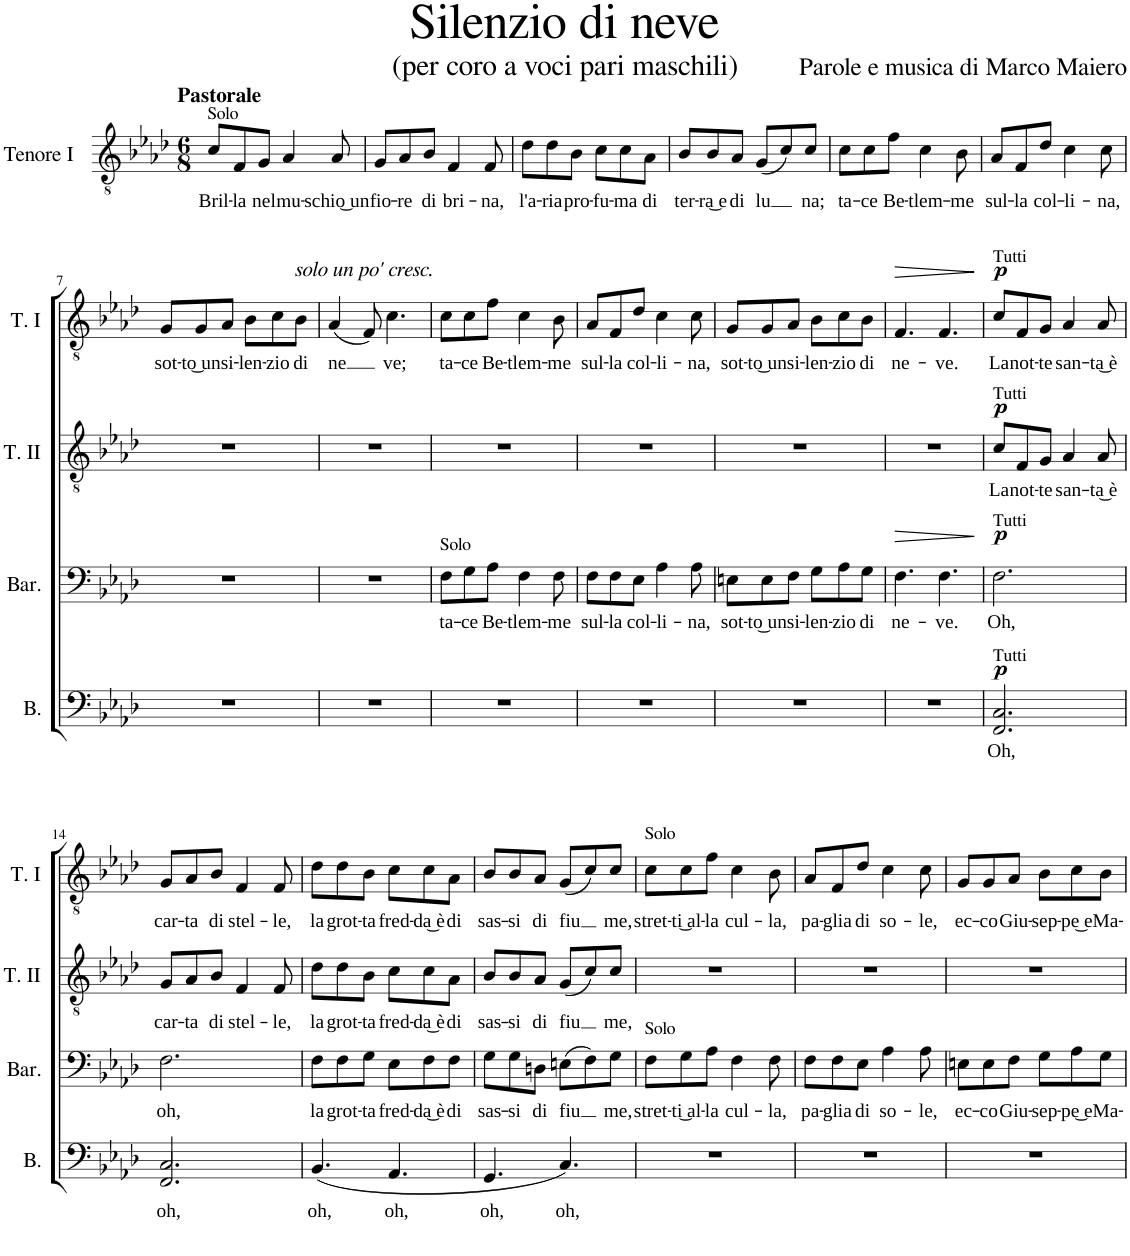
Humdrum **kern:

**kern	**text	**dynam	**kern	**text	**dynam	**kern	**text	**dynam	**kern	**text	**dynam
*part4	*part4	*part4	*part3	*part3	*part3	*part2	*part2	*part2	*part1	*part1	*part1
*staff4	*staff4	*staff4	*staff3	*staff3	*staff3	*staff2	*staff2	*staff2	*staff1	*staff1	*staff1
*I"Basso	*	*	*I"Baritono	*	*	*I"Tenore II	*	*	*I"Tenore I	*	*
*I'B.	*	*	*I'Bar.	*	*	*I'T. II	*	*	*I'T. I	*	*
*stria5	*	*	*stria5	*	*	*stria5	*	*	*	*	*
*clefF4	*	*	*clefF4	*	*	*clefGv2	*	*	*clefGv2	*	*
*Trd4c7	*	*	*	*	*	*	*	*	*	*	*
*k[b-e-a-d-]	*	*	*k[b-e-a-d-]	*	*	*k[b-e-a-d-]	*	*	*k[b-e-a-d-]	*	*
*M6/8	*	*	*M6/8	*	*	*M6/8	*	*	*M6/8	*	*
=1	=1	=1	=1	=1	=1	=1	=1	=1	=1	=1	=1
!	!	!	!	!	!	!	!	!	!LO:TX:a:t=Solo	!	!
!	!	!	!	!	!	!	!	!	!LO:TX:a:B:t=Pastorale	!	!
!	!	!	!	!	!	!	!	!	!	!LO:LY:b	!
2r	.	.	2r	.	.	2.r	.	.	8c/L	Bril-	.
!	!	!	!	!	!	!	!	!	!	!LO:LY:b	!
.	.	.	.	.	.	.	.	.	8F/	-la	.
!	!	!	!	!	!	!	!	!	!	!LO:LY:b	!
.	.	.	.	.	.	.	.	.	8G/J	nel	.
!	!	!	!	!	!	!	!	!	!	!LO:LY:b	!
.	.	.	.	.	.	.	.	.	4A-/	mu-	.
4r	.	.	4r	.	.	.	.	.	.	.	.
!	!	!	!	!	!	!	!	!	!	!LO:LY:b	!
.	.	.	.	.	.	.	.	.	8A-/	-schio͜ un	.
=2	=2	=2	=2	=2	=2	=2	=2	=2	=2	=2	=2
!	!	!	!	!	!	!	!	!	!	!LO:LY:b	!
2.r	.	.	2.r	.	.	2.r	.	.	8G/L	fio-	.
!	!	!	!	!	!	!	!	!	!	!LO:LY:b	!
.	.	.	.	.	.	.	.	.	8A-/	-re	.
!	!	!	!	!	!	!	!	!	!	!LO:LY:b	!
.	.	.	.	.	.	.	.	.	8B-/J	di	.
!	!	!	!	!	!	!	!	!	!	!LO:LY:b	!
.	.	.	.	.	.	.	.	.	4F/	bri-	.
!	!	!	!	!	!	!	!	!	!	!LO:LY:b	!
.	.	.	.	.	.	.	.	.	8F/	-na,	.
=3	=3	=3	=3	=3	=3	=3	=3	=3	=3	=3	=3
!	!	!	!	!	!	!	!	!	!	!LO:LY:b	!
2.r	.	.	2.r	.	.	2.r	.	.	8d-\L	l'a-	.
!	!	!	!	!	!	!	!	!	!	!LO:LY:b	!
.	.	.	.	.	.	.	.	.	8d-\	-ria	.
!	!	!	!	!	!	!	!	!	!	!LO:LY:b	!
.	.	.	.	.	.	.	.	.	8B-\J	pro-	.
!	!	!	!	!	!	!	!	!	!	!LO:LY:b	!
.	.	.	.	.	.	.	.	.	8c\L	-fu-	.
!	!	!	!	!	!	!	!	!	!	!LO:LY:b	!
.	.	.	.	.	.	.	.	.	8c\	-ma	.
!	!	!	!	!	!	!	!	!	!	!LO:LY:b	!
.	.	.	.	.	.	.	.	.	8A-\J	di	.
=4	=4	=4	=4	=4	=4	=4	=4	=4	=4	=4	=4
!	!	!	!	!	!	!	!	!	!	!LO:LY:b	!
2.r	.	.	2.r	.	.	2.r	.	.	8B-/L	ter-	.
!	!	!	!	!	!	!	!	!	!	!LO:LY:b	!
.	.	.	.	.	.	.	.	.	8B-/	-ra͜ e	.
!	!	!	!	!	!	!	!	!	!	!LO:LY:b	!
.	.	.	.	.	.	.	.	.	8A-/J	di	.
!	!	!	!	!	!	!	!	!	!	!LO:LY:b	!
.	.	.	.	.	.	.	.	.	(8G/L	-lu	.
.	.	.	.	.	.	.	.	.	8c/)	.	.
!	!	!	!	!	!	!	!	!	!	!LO:LY:b	!
.	.	.	.	.	.	.	.	.	8c/J	na;	.
=5	=5	=5	=5	=5	=5	=5	=5	=5	=5	=5	=5
!	!	!	!	!	!	!	!	!	!	!LO:LY:b	!
2.r	.	.	2.r	.	.	2.r	.	.	8c\L	ta-	.
!	!	!	!	!	!	!	!	!	!	!LO:LY:b	!
.	.	.	.	.	.	.	.	.	8c\	-ce	.
!	!	!	!	!	!	!	!	!	!	!LO:LY:b	!
.	.	.	.	.	.	.	.	.	8f\J	Be-	.
!	!	!	!	!	!	!	!	!	!	!LO:LY:b	!
.	.	.	.	.	.	.	.	.	4c\	-tlem-	.
!	!	!	!	!	!	!	!	!	!	!LO:LY:b	!
.	.	.	.	.	.	.	.	.	8B-\	-me	.
=6	=6	=6	=6	=6	=6	=6	=6	=6	=6	=6	=6
!	!	!	!	!	!	!	!	!	!	!LO:LY:b	!
2.r	.	.	2.r	.	.	2.r	.	.	8A-/L	sul-	.
!	!	!	!	!	!	!	!	!	!	!LO:LY:b	!
.	.	.	.	.	.	.	.	.	8F/	-la	.
!	!	!	!	!	!	!	!	!	!	!LO:LY:b	!
.	.	.	.	.	.	.	.	.	8d-/J	col-	.
!	!	!	!	!	!	!	!	!	!	!LO:LY:b	!
.	.	.	.	.	.	.	.	.	4c\	-li-	.
!	!	!	!	!	!	!	!	!	!	!LO:LY:b	!
.	.	.	.	.	.	.	.	.	8c\	-na,	.
!!LO:LB:g=z
=7	=7	=7	=7	=7	=7	=7	=7	=7	=7	=7	=7
!	!	!	!	!	!	!	!	!	!	!LO:LY:b	!
2.r	.	.	2.r	.	.	2.r	.	.	8G/L	sot-	.
!	!	!	!	!	!	!	!	!	!	!LO:LY:b	!
.	.	.	.	.	.	.	.	.	8G/	-to͜ un	.
!	!	!	!	!	!	!	!	!	!	!LO:LY:b	!
.	.	.	.	.	.	.	.	.	8A-/J	si-	.
!	!	!	!	!	!	!	!	!	!	!LO:LY:b	!
.	.	.	.	.	.	.	.	.	8B-\L	-len-	.
!	!	!	!	!	!	!	!	!	!	!LO:LY:b	!
.	.	.	.	.	.	.	.	.	8c\	-zio	.
!	!	!	!	!	!	!	!	!	!LO:TX:a:i:t=solo un po' cresc.	!	!
!	!	!	!	!	!	!	!	!	!	!LO:LY:b	!
.	.	.	.	.	.	.	.	.	8B-\J	di	.
=8	=8	=8	=8	=8	=8	=8	=8	=8	=8	=8	=8
!	!	!	!	!	!	!	!	!	!	!LO:LY:b	!
2.r	.	.	2.r	.	.	2.r	.	.	(4A-/	-ne	.
.	.	.	.	.	.	.	.	.	8F/)	.	.
!	!	!	!	!	!	!	!	!	!	!LO:LY:b	!
.	.	.	.	.	.	.	.	.	4.c\	ve;	.
=9	=9	=9	=9	=9	=9	=9	=9	=9	=9	=9	=9
!	!	!	!LO:TX:a:t=Solo	!	!	!	!	!	!	!	!
!	!	!	!	!LO:LY:b	!	!	!	!	!	!LO:LY:b	!
2.r	.	.	8F\L	ta-	.	2.r	.	.	8c\L	ta-	.
!	!	!	!	!LO:LY:b	!	!	!	!	!	!LO:LY:b	!
.	.	.	8G\	-ce	.	.	.	.	8c\	-ce	.
!	!	!	!	!LO:LY:b	!	!	!	!	!	!LO:LY:b	!
.	.	.	8A-\J	Be-	.	.	.	.	8f\J	Be-	.
!	!	!	!	!LO:LY:b	!	!	!	!	!	!LO:LY:b	!
.	.	.	4F\	-tlem-	.	.	.	.	4c\	-tlem-	.
!	!	!	!	!LO:LY:b	!	!	!	!	!	!LO:LY:b	!
.	.	.	8F\	-me	.	.	.	.	8B-\	-me	.
=10	=10	=10	=10	=10	=10	=10	=10	=10	=10	=10	=10
!	!	!	!	!LO:LY:b	!	!	!	!	!	!LO:LY:b	!
2.r	.	.	8F\L	sul-	.	2.r	.	.	8A-/L	sul-	.
!	!	!	!	!LO:LY:b	!	!	!	!	!	!LO:LY:b	!
.	.	.	8F\	-la	.	.	.	.	8F/	-la	.
!	!	!	!	!LO:LY:b	!	!	!	!	!	!LO:LY:b	!
.	.	.	8E-\J	col-	.	.	.	.	8d-/J	col-	.
!	!	!	!	!LO:LY:b	!	!	!	!	!	!LO:LY:b	!
.	.	.	4A-\	-li-	.	.	.	.	4c\	-li-	.
!	!	!	!	!LO:LY:b	!	!	!	!	!	!LO:LY:b	!
.	.	.	8A-\	-na,	.	.	.	.	8c\	-na,	.
=11	=11	=11	=11	=11	=11	=11	=11	=11	=11	=11	=11
!	!	!	!	!LO:LY:b	!	!	!	!	!	!LO:LY:b	!
2.r	.	.	8En\L	sot-	.	2.r	.	.	8G/L	sot-	.
!	!	!	!	!LO:LY:b	!	!	!	!	!	!LO:LY:b	!
.	.	.	8E\	-to͜ un	.	.	.	.	8G/	-to͜ un	.
!	!	!	!	!LO:LY:b	!	!	!	!	!	!LO:LY:b	!
.	.	.	8F\J	si-	.	.	.	.	8A-/J	si-	.
!	!	!	!	!LO:LY:b	!	!	!	!	!	!LO:LY:b	!
.	.	.	8G\L	-len-	.	.	.	.	8B-\L	-len-	.
!	!	!	!	!LO:LY:b	!	!	!	!	!	!LO:LY:b	!
.	.	.	8A-\	-zio	.	.	.	.	8c\	-zio	.
!	!	!	!	!LO:LY:b	!	!	!	!	!	!LO:LY:b	!
.	.	.	8G\J	di	.	.	.	.	8B-\J	di	.
=12	=12	=12	=12	=12	=12	=12	=12	=12	=12	=12	=12
!	!	!	!	!LO:LY:b	!LO:HP:b	!	!	!	!	!LO:LY:b	!LO:HP:b
2.r	.	.	4.F\	ne-	>	2.r	.	.	4.F/	ne-	>
!	!	!	!	!LO:LY:b	!	!	!	!	!	!LO:LY:b	!
.	.	.	4.F\	-ve.	.	.	.	.	4.F/	-ve.	.
.	.	.	.	.	]	.	.	.	.	.	]
=13	=13	=13	=13	=13	=13	=13	=13	=13	=13	=13	=13
!	!	!	!	!	!	!	!	!	!LO:TX:a:t=Tutti	!	!
!	!	!	!	!	!	!LO:TX:a:t=Tutti	!	!	!	!	!
!	!	!	!LO:TX:a:t=Tutti	!	!	!	!	!	!	!	!
!LO:TX:a:t=Tutti	!	!	!	!	!	!	!	!	!	!	!
!	!LO:LY:b	!LO:DY:a	!	!LO:LY:b	!LO:DY:a	!	!LO:LY:b	!LO:DY:a	!	!LO:LY:b	!LO:DY:a
*^	*	*	*	*	*	*	*	*	*	*	*
2.C/	2.FF/	Oh,	p	2.F\	Oh,	p	8c/L	La	p	8c/L	La	p
!	!	!	!	!	!	!	!	!LO:LY:b	!	!	!LO:LY:b	!
.	.	.	.	.	.	.	8F/	not-	.	8F/	not-	.
!	!	!	!	!	!	!	!	!LO:LY:b	!	!	!LO:LY:b	!
.	.	.	.	.	.	.	8G/J	-te	.	8G/J	-te	.
!	!	!	!	!	!	!	!	!LO:LY:b	!	!	!LO:LY:b	!
.	.	.	.	.	.	.	4A-/	san-	.	4A-/	san-	.
!	!	!	!	!	!	!	!	!LO:LY:b	!	!	!LO:LY:b	!
.	.	.	.	.	.	.	8A-/	-ta͜ è	.	8A-/	-ta͜ è	.
!!LO:LB:g=z
=14	=14	=14	=14	=14	=14	=14	=14	=14	=14	=14	=14	=14
!	!	!LO:LY:b	!	!	!LO:LY:b	!	!	!LO:LY:b	!	!	!LO:LY:b	!
2.C/	2.FF/	oh,	.	2.F\	oh,	.	8G/L	car-	.	8G/L	car-	.
!	!	!	!	!	!	!	!	!LO:LY:b	!	!	!LO:LY:b	!
.	.	.	.	.	.	.	8A-/	-ta	.	8A-/	-ta	.
!	!	!	!	!	!	!	!	!LO:LY:b	!	!	!LO:LY:b	!
.	.	.	.	.	.	.	8B-/J	di	.	8B-/J	di	.
!	!	!	!	!	!	!	!	!LO:LY:b	!	!	!LO:LY:b	!
.	.	.	.	.	.	.	4F/	stel-	.	4F/	stel-	.
!	!	!	!	!	!	!	!	!LO:LY:b	!	!	!LO:LY:b	!
.	.	.	.	.	.	.	8F/	-le,	.	8F/	-le,	.
*v	*v	*	*	*	*	*	*	*	*	*	*	*
=15	=15	=15	=15	=15	=15	=15	=15	=15	=15	=15	=15
!	!LO:LY:b	!	!	!LO:LY:b	!	!	!LO:LY:b	!	!	!LO:LY:b	!
(4.BB-/	oh,	.	8F\L	la	.	8d-\L	la	.	8d-\L	la	.
!	!	!	!	!LO:LY:b	!	!	!LO:LY:b	!	!	!LO:LY:b	!
.	.	.	8F\	grot-	.	8d-\	grot-	.	8d-\	grot-	.
!	!	!	!	!LO:LY:b	!	!	!LO:LY:b	!	!	!LO:LY:b	!
.	.	.	8G\J	-ta	.	8B-\J	-ta	.	8B-\J	-ta	.
!	!LO:LY:b	!	!	!LO:LY:b	!	!	!LO:LY:b	!	!	!LO:LY:b	!
4.AA-/	oh,	.	8E-\L	fred-	.	8c\L	fred-	.	8c\L	fred-	.
!	!	!	!	!LO:LY:b	!	!	!LO:LY:b	!	!	!LO:LY:b	!
.	.	.	8F\	-da͜ è	.	8c\	-da͜ è	.	8c\	-da͜ è	.
!	!	!	!	!LO:LY:b	!	!	!LO:LY:b	!	!	!LO:LY:b	!
.	.	.	8F\J	di	.	8A-\J	di	.	8A-\J	di	.
=16	=16	=16	=16	=16	=16	=16	=16	=16	=16	=16	=16
!	!LO:LY:b	!	!	!LO:LY:b	!	!	!LO:LY:b	!	!	!LO:LY:b	!
4.GG/	oh,	.	8G\L	sas-	.	8B-/L	sas-	.	8B-/L	sas-	.
!	!	!	!	!LO:LY:b	!	!	!LO:LY:b	!	!	!LO:LY:b	!
.	.	.	8G\	-si	.	8B-/	-si	.	8B-/	-si	.
!	!	!	!	!LO:LY:b	!	!	!LO:LY:b	!	!	!LO:LY:b	!
.	.	.	8Dn\J	di	.	8A-/J	di	.	8A-/J	di	.
!	!LO:LY:b	!	!	!LO:LY:b	!	!	!LO:LY:b	!	!	!LO:LY:b	!
4.C/)	oh,	.	(8En\L	-fiu	.	(8G/L	-fiu	.	(8G/L	-fiu	.
.	.	.	8F\)	.	.	8c/)	.	.	8c/)	.	.
!	!	!	!	!LO:LY:b	!	!	!LO:LY:b	!	!	!LO:LY:b	!
.	.	.	8G\J	me,	.	8c/J	me,	.	8c/J	me,	.
=17	=17	=17	=17	=17	=17	=17	=17	=17	=17	=17	=17
!	!	!	!	!	!	!	!	!	!LO:TX:a:t=Solo	!	!
!	!	!	!LO:TX:a:t=Solo	!	!	!	!	!	!	!	!
!	!	!	!	!LO:LY:b	!	!	!	!	!	!LO:LY:b	!
2.r	.	.	8F\L	stret-	.	2.r	.	.	8c\L	stret-	.
!	!	!	!	!LO:LY:b	!	!	!	!	!	!LO:LY:b	!
.	.	.	8G\	-ti͜ al-	.	.	.	.	8c\	-ti͜ al-	.
!	!	!	!	!LO:LY:b	!	!	!	!	!	!LO:LY:b	!
.	.	.	8A-\J	-la	.	.	.	.	8f\J	-la	.
!	!	!	!	!LO:LY:b	!	!	!	!	!	!LO:LY:b	!
.	.	.	4F\	cul-	.	.	.	.	4c\	cul-	.
!	!	!	!	!LO:LY:b	!	!	!	!	!	!LO:LY:b	!
.	.	.	8F\	-la,	.	.	.	.	8B-\	-la,	.
=18	=18	=18	=18	=18	=18	=18	=18	=18	=18	=18	=18
!	!	!	!	!LO:LY:b	!	!	!	!	!	!LO:LY:b	!
2.r	.	.	8F\L	pa-	.	2.r	.	.	8A-/L	pa-	.
!	!	!	!	!LO:LY:b	!	!	!	!	!	!LO:LY:b	!
.	.	.	8F\	-glia	.	.	.	.	8F/	-glia	.
!	!	!	!	!LO:LY:b	!	!	!	!	!	!LO:LY:b	!
.	.	.	8E-\J	di	.	.	.	.	8d-/J	di	.
!	!	!	!	!LO:LY:b	!	!	!	!	!	!LO:LY:b	!
.	.	.	4A-\	so-	.	.	.	.	4c\	so-	.
!	!	!	!	!LO:LY:b	!	!	!	!	!	!LO:LY:b	!
.	.	.	8A-\	le,	.	.	.	.	8c\	-le,	.
=19	=19	=19	=19	=19	=19	=19	=19	=19	=19	=19	=19
!	!	!	!	!LO:LY:b	!	!	!	!	!	!LO:LY:b	!
2.r	.	.	8En\L	ec-	.	2.r	.	.	8G/L	ec-	.
!	!	!	!	!LO:LY:b	!	!	!	!	!	!LO:LY:b	!
.	.	.	8E\	-co	.	.	.	.	8G/	-co	.
!	!	!	!	!LO:LY:b	!	!	!	!	!	!LO:LY:b	!
.	.	.	8F\J	Giu-	.	.	.	.	8A-/J	Giu-	.
!	!	!	!	!LO:LY:b	!	!	!	!	!	!LO:LY:b	!
.	.	.	8G\L	-sep-	.	.	.	.	8B-\L	-sep-	.
!	!	!	!	!LO:LY:b	!	!	!	!	!	!LO:LY:b	!
.	.	.	8A-\	-pe͜ e	.	.	.	.	8c\	-pe͜ e	.
!	!	!	!	!LO:LY:b	!	!	!	!	!	!LO:LY:b	!
.	.	.	8G\J	Ma-	.	.	.	.	8B-\J	Ma-	.
=	=	=	=	=	=	=	=	=	=	=	=
*-	*-	*-	*-	*-	*-	*-	*-	*-	*-	*-	*-
